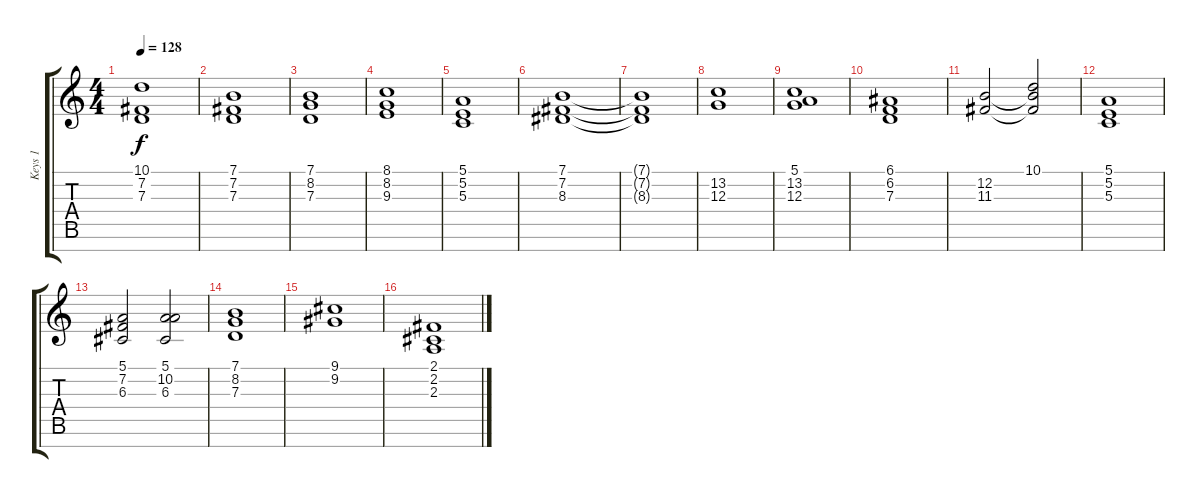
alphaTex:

\track ("Keys 1" "Keys 1") {instrument panflute}
\staff {score tabs}
\tuning (E4 B3 G3 D3 A2 E2 B1) {hide}
\ts (4 4)
\tempo 128
\clef g2
\ks c
(10.1 7.2 7.3).1{dy f} |
(7.1 7.2 7.3).1 |
(7.1 8.2 7.3).1 |
(8.1 8.2 9.3).1 |
(5.1 5.2 5.3).1 |
(7.1 7.2 8.3).1 |
(7.1{t} 7.2{t} 8.3{t}).1 |
(13.2 12.3).1 |
(5.1 13.2 12.3).1 |
(6.1 6.2 7.3).1 |
(12.2 11.3).2 (10.1 12.2{t} 11.3{t}).2 |
(5.1 5.2 5.3).1 |
(5.1 7.2 6.3).2 (5.1 10.2 6.3).2 |
(7.1 8.2 7.3).1 |
(9.1 9.2).1 |
(2.1 2.2 2.3).1
